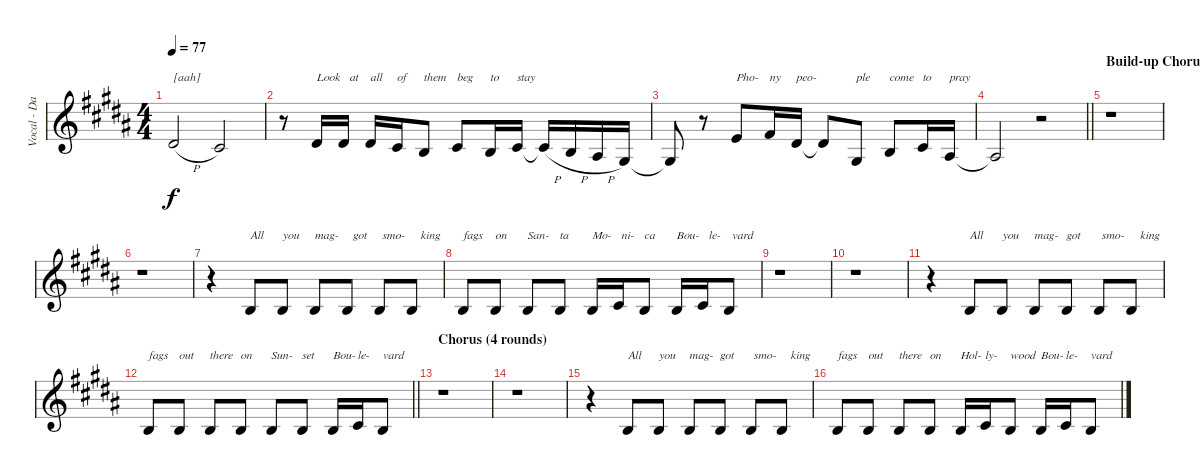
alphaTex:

\track ("Vocal - Daron" "Vocal - Da") {instrument tuba}
\staff {score}
\tuning (D4 Bb3 Gb3 Db3 Ab2 Eb2) {hide}
\ts (4 4)
\tempo 77
\clef g2
\ks g#minor
9.3{h}.2{txt "[aah]" dy f} 7.3.2 |
r.8 9.3.16{txt "Look"} 9.3.16{txt "  at"} 9.3.16{txt "all"} 7.3.16{txt "of"} 5.3.8{txt "them"} 7.3.8{txt "beg"} 5.3.16{txt "to"} 7.3.16{txt "stay"} 7.3{h t}.16 5.3{h}.16 4.3{h}.16 2.3.16 |
2.3{t}.8 r.8 6.2.8{txt "Pho-"} 8.2.16{txt "ny"} 5.2.16{txt "peo-"} 5.2{t}.8 2.3.8{txt "ple"} 5.3.8{txt "come"} 3.2.16{txt "to"} 4.3.16{txt "pray"} |
\barLineRight lightlight
4.3{t}.2 r.2 |
\section ("" "Build-up Chorus (2 rounds)")
r.1 |
r.1 |
r.4 5.3.8{txt "All"} 5.3.8{txt "you"} 5.3.8{txt "mag-"} 5.3.8{txt "  got"} 5.3.8{txt " smo-"} 5.3.8{txt "   king"} |
5.3.8{txt "fags"} 5.3.8{txt "on"} 5.3.8{txt "San-"} 5.3.8{txt "ta"} 5.3.16{txt "Mo-"} 7.3.16{txt " ni-"} 5.3.8{txt "ca"} 5.3.16{txt "Bou-"} 7.3.16{txt "  le-"} 5.3.8{txt " vard"} |
r.1 |
r.1 |
r.4 5.3.8{txt "All"} 5.3.8{txt "you"} 5.3.8{txt "mag-"} 5.3.8{txt "got"} 5.3.8{txt " smo-"} 5.3.8{txt "   king"} |
\barLineRight lightlight
5.3.8{txt "fags"} 5.3.8{txt "out"} 5.3.8{txt "there"} 5.3.8{txt "on"} 5.3.8{txt "Sun-"} 5.3.8{txt "set"} 5.3.16{txt "Bou-"} 7.3.16{txt "le-"} 5.3.8{txt "vard"} |
\section ("" "Chorus (4 rounds)")
r.1 |
r.1 |
r.4 5.3.8{txt "All"} 5.3.8{txt "you"} 5.3.8{txt "mag-"} 5.3.8{txt "got"} 5.3.8{txt " smo-"} 5.3.8{txt "   king"} |
5.3.8{txt "fags"} 5.3.8{txt "out"} 5.3.8{txt "there"} 5.3.8{txt "on"} 5.3.16{txt "Hol-"} 7.3.16{txt "ly-"} 5.3.8{txt "wood"} 5.3.16{txt "Bou-"} 7.3.16{txt "le-"} 5.3.8{txt "vard"}
